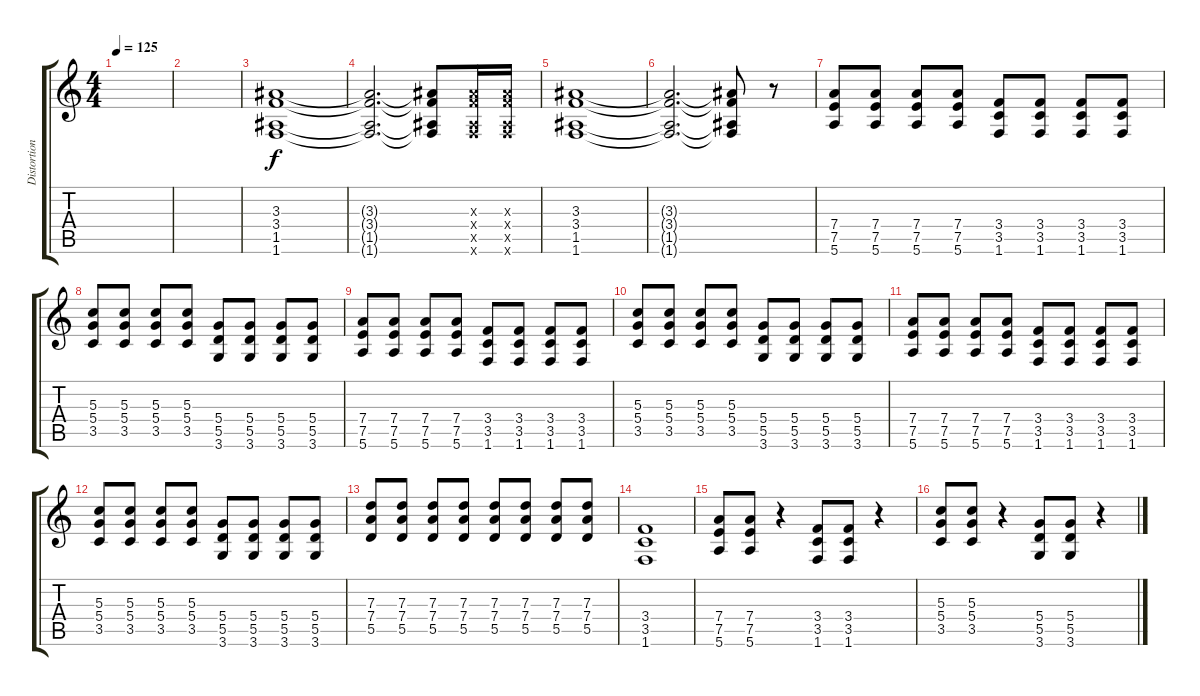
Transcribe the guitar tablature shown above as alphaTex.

\track ("Distortion Guitar" "Distortion") {instrument distortionguitar}
\staff {score tabs}
\tuning (E4 B3 G3 D3 A2 E2) {hide}
\ts (4 4)
\tempo 125
\clef g2
\ks c
|
|
(3.3 3.4 1.5 1.6).1 |
(3.3{t} 3.4{t} 1.5{t} 1.6{t}).2{d} (3.3{t} 3.4{t} 1.5{t} 1.6{t}).8 (3.3{x} 3.4{x} 1.5{x} 1.6{x}).16 (3.3{x} 3.4{x} 1.5{x} 1.6{x}).16 |
(3.3 3.4 1.5 1.6).1 |
(3.3{t} 3.4{t} 1.5{t} 1.6{t}).2{d} (3.3{t} 3.4{t} 1.5{t} 1.6{t}).8 r.8 |
(7.4 7.5 5.6).8 (7.4 7.5 5.6).8 (7.4 7.5 5.6).8 (7.4 7.5 5.6).8 (3.4 3.5 1.6).8 (3.4 3.5 1.6).8 (3.4 3.5 1.6).8 (3.4 3.5 1.6).8 |
(5.3 5.4 3.5).8 (5.3 5.4 3.5).8 (5.3 5.4 3.5).8 (5.3 5.4 3.5).8 (5.4 5.5 3.6).8 (5.4 5.5 3.6).8 (5.4 5.5 3.6).8 (5.4 5.5 3.6).8 |
(7.4 7.5 5.6).8 (7.4 7.5 5.6).8 (7.4 7.5 5.6).8 (7.4 7.5 5.6).8 (3.4 3.5 1.6).8 (3.4 3.5 1.6).8 (3.4 3.5 1.6).8 (3.4 3.5 1.6).8 |
(5.3 5.4 3.5).8 (5.3 5.4 3.5).8 (5.3 5.4 3.5).8 (5.3 5.4 3.5).8 (5.4 5.5 3.6).8 (5.4 5.5 3.6).8 (5.4 5.5 3.6).8 (5.4 5.5 3.6).8 |
(7.4 7.5 5.6).8 (7.4 7.5 5.6).8 (7.4 7.5 5.6).8 (7.4 7.5 5.6).8 (3.4 3.5 1.6).8 (3.4 3.5 1.6).8 (3.4 3.5 1.6).8 (3.4 3.5 1.6).8 |
(5.3 5.4 3.5).8 (5.3 5.4 3.5).8 (5.3 5.4 3.5).8 (5.3 5.4 3.5).8 (5.4 5.5 3.6).8 (5.4 5.5 3.6).8 (5.4 5.5 3.6).8 (5.4 5.5 3.6).8 |
(7.3 7.4 5.5).8 (7.3 7.4 5.5).8 (7.3 7.4 5.5).8 (7.3 7.4 5.5).8 (7.3 7.4 5.5).8 (7.3 7.4 5.5).8 (7.3 7.4 5.5).8 (7.3 7.4 5.5).8 |
(3.4 3.5 1.6).1 |
(7.4 7.5 5.6).8 (7.4 7.5 5.6).8 r.4 (3.4 3.5 1.6).8 (3.4 3.5 1.6).8 r.4 |
(5.3 5.4 3.5).8 (5.3 5.4 3.5).8 r.4 (5.4 5.5 3.6).8 (5.4 5.5 3.6).8 r.4
